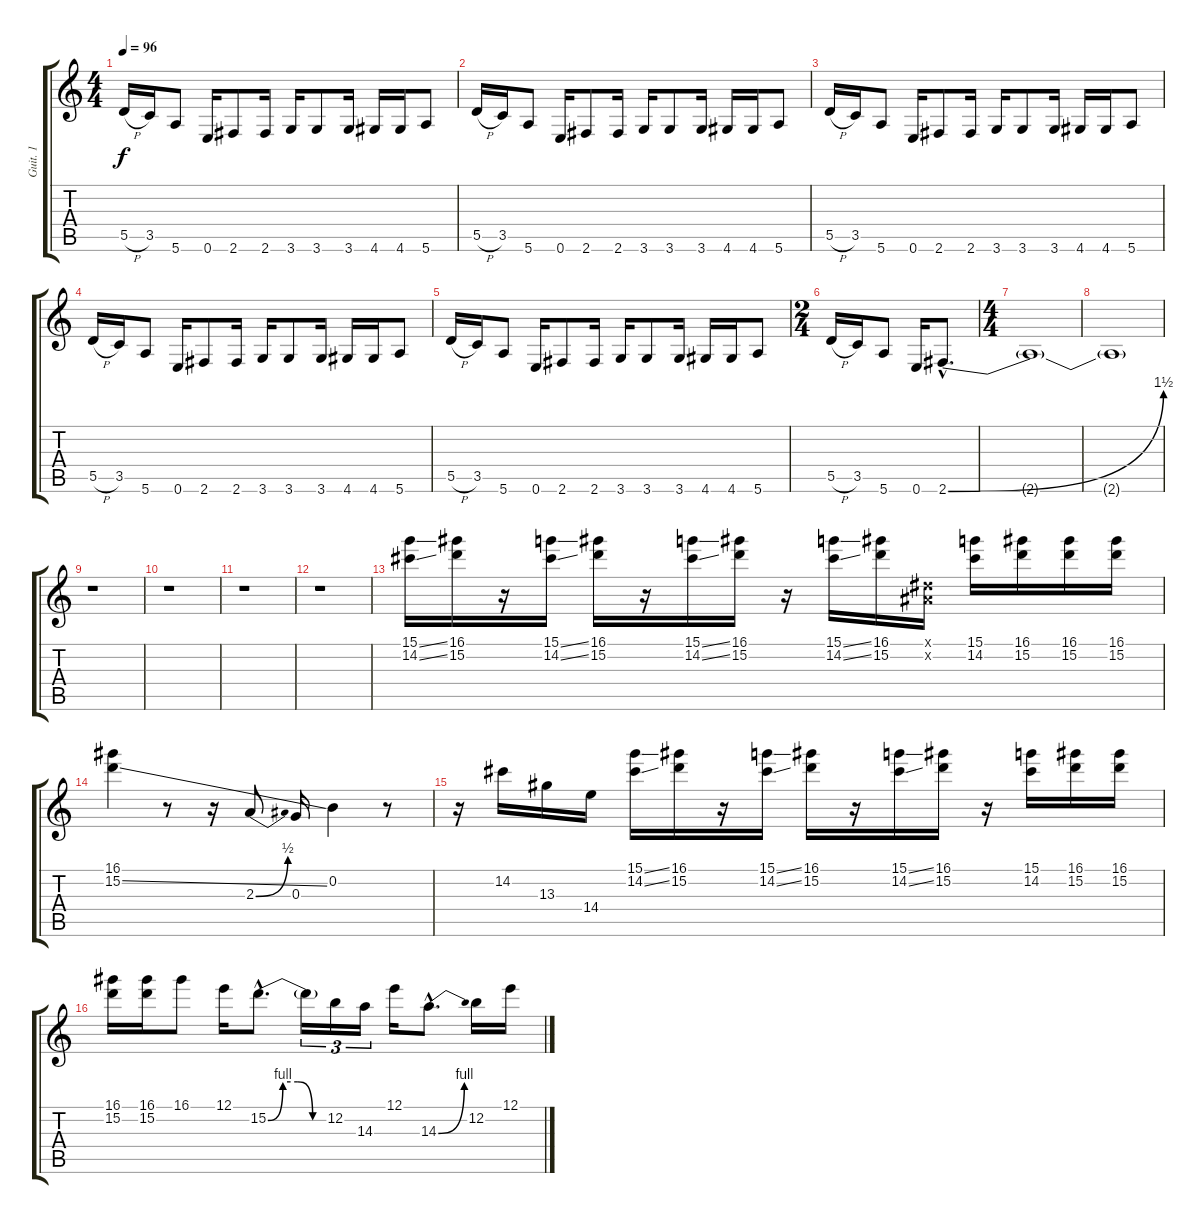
\track ("Guit. 1" "Guit. 1") {instrument overdrivenguitar}
\staff {score tabs}
\tuning (E4 B3 G3 D3 A2 E2) {hide}
\ts (4 4)
\tempo 96
\clef g2
\ks c
5.5{h}.16{dy f} 3.5.16 5.6.8 0.6.16 2.6.8 2.6.16 3.6.16 3.6.8 3.6.16 4.6.16 4.6.16 5.6.8 |
5.5{h}.16 3.5.16 5.6.8 0.6.16 2.6.8 2.6.16 3.6.16 3.6.8 3.6.16 4.6.16 4.6.16 5.6.8 |
5.5{h}.16 3.5.16 5.6.8 0.6.16 2.6.8 2.6.16 3.6.16 3.6.8 3.6.16 4.6.16 4.6.16 5.6.8 |
5.5{h}.16 3.5.16 5.6.8 0.6.16 2.6.8 2.6.16 3.6.16 3.6.8 3.6.16 4.6.16 4.6.16 5.6.8 |
5.5{h}.16 3.5.16 5.6.8 0.6.16 2.6.8 2.6.16 3.6.16 3.6.8 3.6.16 4.6.16 4.6.16 5.6.8 |
\ts (2 4)
5.5{h}.16 3.5.16 5.6.8 0.6.16 2.6{be (bend 0 0 60 6) hac}.8{d} |
\ts (4 4)
2.6{t}.1 |
2.6{t}.1 |
r.1 |
r.1 |
r.1 |
r.1 |
(15.1{ss} 14.2{ss}).16 (16.1 15.2).16 r.16 (15.1{ss} 14.2{ss}).16 (16.1 15.2).16 r.16 (15.1{ss} 14.2{ss}).16 (16.1 15.2).16 r.16 (15.1{ss} 14.2{ss}).16 (16.1 15.2).16 (-1.1{x} -1.2{x}).16 (15.1 14.2).16 (16.1 15.2).16 (16.1 15.2).16 (16.1 15.2).16 |
(16.1 15.2{ss}).4 r.8 r.16 2.3{be (bend 0 0 60 2)}.8 0.3.16 0.2.4 r.8 |
r.16 14.2.16 13.3.16 14.4.16 (15.1{ss} 14.2{ss}).16 (16.1 15.2).16 r.16 (15.1{ss} 14.2{ss}).16 (16.1 15.2).16 r.16 (15.1{ss} 14.2{ss}).16 (16.1 15.2).16 r.16 (15.1 14.2).16 (16.1 15.2).16 (16.1 15.2).16 |
(16.1 15.2).16 (16.1 15.2).16 16.1.8 12.1.16 15.2{be (custom 0 0 15 4 30 4 45 0 60 0) hac}.8{d} 15.2{t}.16{tu (3 2)} 12.2.16{tu (3 2)} 14.3.16{tu (3 2)} 12.1.16 14.3{be (bend 0 0 60 4) hac}.8{d} 12.2.16 12.1.16
